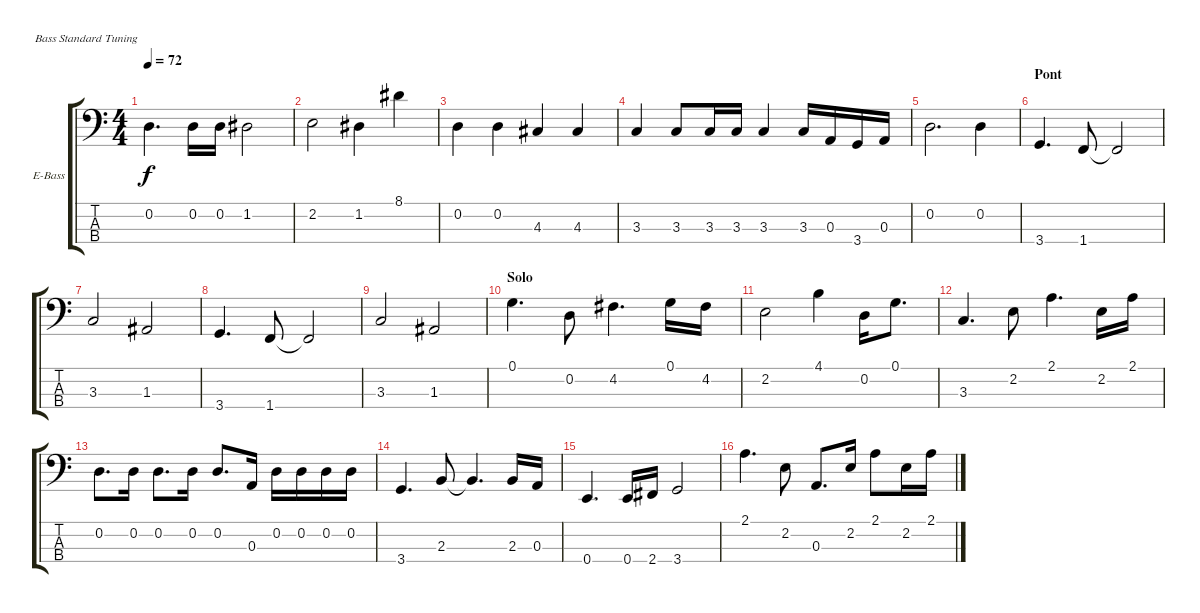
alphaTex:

\bracketExtendMode groupsimilarinstruments
\firstSystemTrackNameOrientation horizontal
\otherSystemsTrackNameOrientation horizontal
\track ("John Deacon" "E-Bass") {multiBarRest instrument electricbassfinger}
\staff {score tabs}
\tuning (G2 D2 A1 E1)
\ts (4 4)
\tempo 72
\clef f4
\ks c
0.2.4{d dy f} 0.2.16 0.2.16 1.2.2 |
2.2.2 1.2.4 8.1.4 |
0.2.4 0.2.4 4.3.4 4.3.4 |
3.3.4 3.3.8 3.3.16 3.3.16 3.3.4 3.3.16 0.3.16 3.4.16 0.3.16 |
0.2.2{d} 0.2.4 |
\section ("" "Pont")
3.4.4{d} 1.4.8 1.4{t}.2 |
3.3.2 1.3.2 |
3.4.4{d} 1.4.8 1.4{t}.2 |
3.3.2 1.3.2 |
\section ("" "Solo")
0.1.4{d} 0.2.8 4.2.4{d} 0.1.16 4.2.16 |
2.2.2 4.1.4 0.2.16 0.1.8{d} |
3.3.4{d} 2.2.8 2.1.4{d} 2.2.16 2.1.16 |
0.2.8{d} 0.2.16 0.2.8{d} 0.2.16 0.2.8{d} 0.3.16 0.2.16 0.2.16 0.2.16 0.2.16 |
3.4.4{d} 2.3.8 2.3{t}.4{d} 2.3.16 0.3.16 |
0.4.4{d} 0.4.16 2.4.16 3.4.2 |
2.1.4{d} 2.2.8 0.3.8{d} 2.2.16 2.1.8 2.2.16 2.1.16
